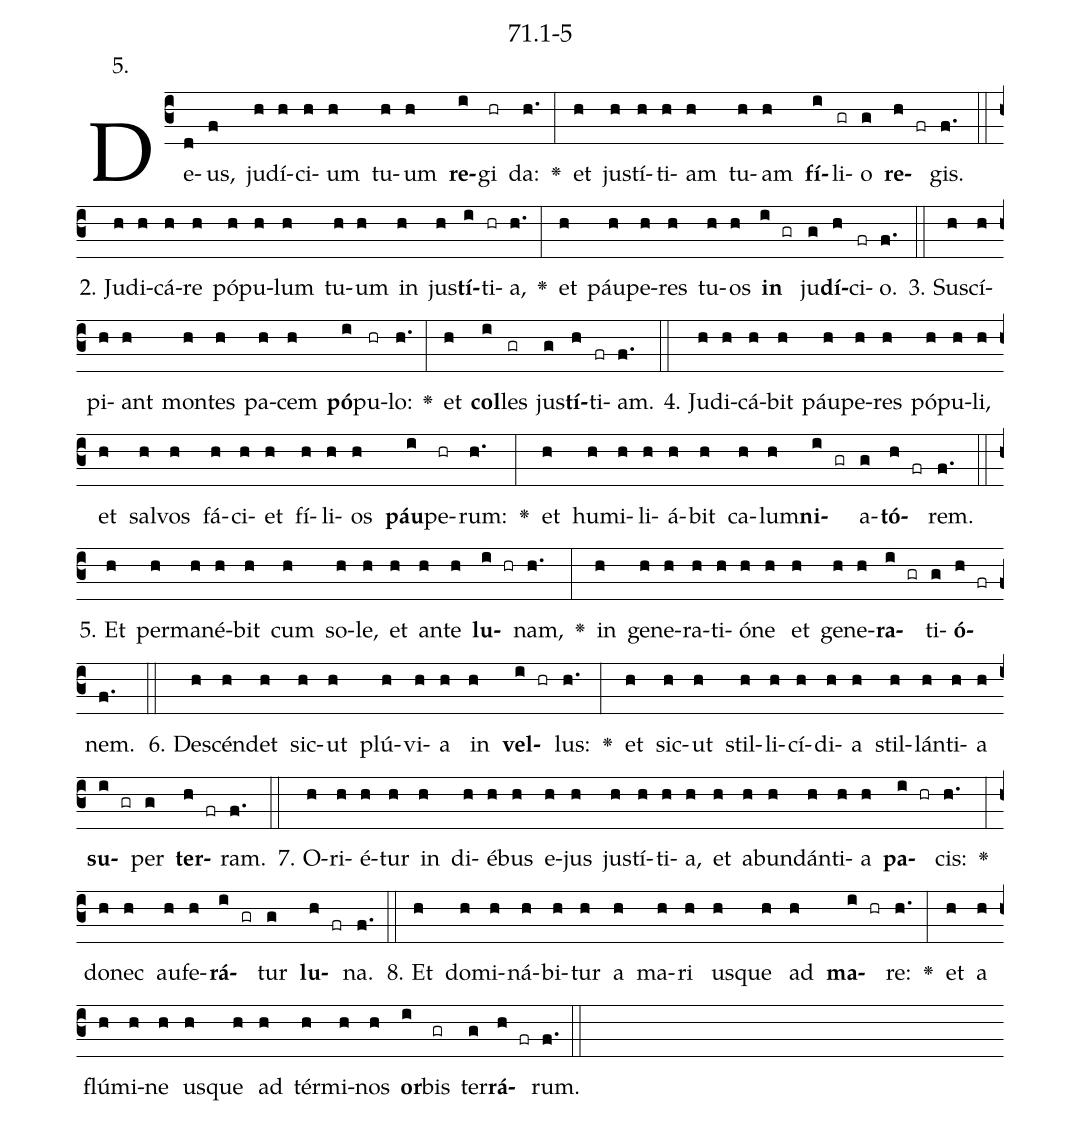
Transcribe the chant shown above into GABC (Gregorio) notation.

name: 71.1-5;
annotation: 5.;
%%
(c3)De(d)us,(f) ju(h)dí(h)ci(h)um(h) tu(h)um(h) <b>re</b>(i)gi(hr) da:(h.) <v>\greheightstar</v>(:) et(h) jus(h)tí(h)ti(h)am(h) tu(h)am(h) <b>fí</b>(i)li(gr)o(g) <b>re</b>(h fr)gis.(f.) (::)
2. Ju(h)di(h)cá(h)re(h) pó(h)pu(h)lum(h) tu(h)um(h) in(h) jus(h)<b>tí</b>(i)ti(hr)a,(h.) <v>\greheightstar</v>(:) et(h) páu(h)pe(h)res(h) tu(h)os(h) <b>in</b>(i gr) ju(g)<b>dí</b>(h)ci(fr)o.(f.) (::)
3. Su(h)scí(h)pi(h)ant(h) mon(h)tes(h) pa(h)cem(h) <b>pó</b>(i)pu(hr)lo:(h.) <v>\greheightstar</v>(:) et(h) <b>col</b>(i)les(gr) jus(g)<b>tí</b>(h)ti(fr)am.(f.) (::)
4. Ju(h)di(h)cá(h)bit(h) páu(h)pe(h)res(h) pó(h)pu(h)li,(h) et(h) sal(h)vos(h) fá(h)ci(h)et(h) fí(h)li(h)os(h) <b>páu</b>(i)pe(hr)rum:(h.) <v>\greheightstar</v>(:) et(h) hu(h)mi(h)li(h)á(h)bit(h) ca(h)lum(h)<b>ni</b>(i gr)a(g)<b>tó</b>(h fr)rem.(f.) (::)
5. Et(h) per(h)ma(h)né(h)bit(h) cum(h) so(h)le,(h) et(h) an(h)te(h) <b>lu</b>(i hr)nam,(h.) <v>\greheightstar</v>(:) in(h) ge(h)ne(h)ra(h)ti(h)ó(h)ne(h) et(h) ge(h)ne(h)<b>ra</b>(i gr)ti(g)<b>ó</b>(h fr)nem.(f.) (::)
6. De(h)scén(h)det(h) sic(h)ut(h) plú(h)vi(h)a(h) in(h) <b>vel</b>(i hr)lus:(h.) <v>\greheightstar</v>(:) et(h) sic(h)ut(h) stil(h)li(h)cí(h)di(h)a(h) stil(h)lán(h)ti(h)a(h) <b>su</b>(i gr)per(g) <b>ter</b>(h fr)ram.(f.) (::)
7. O(h)ri(h)é(h)tur(h) in(h) di(h)é(h)bus(h) e(h)jus(h) jus(h)tí(h)ti(h)a,(h) et(h) ab(h)un(h)dán(h)ti(h)a(h) <b>pa</b>(i hr)cis:(h.) <v>\greheightstar</v>(:) do(h)nec(h) au(h)fe(h)<b>rá</b>(i gr)tur(g) <b>lu</b>(h fr)na.(f.) (::)
8. Et(h) do(h)mi(h)ná(h)bi(h)tur(h) a(h) ma(h)ri(h) us(h)que(h) ad(h) <b>ma</b>(i hr)re:(h.) <v>\greheightstar</v>(:) et(h) a(h) flú(h)mi(h)ne(h) us(h)que(h) ad(h) tér(h)mi(h)nos(h) <b>or</b>(i)bis(gr) ter(g)<b>rá</b>(h fr)rum.(f.) (::)
